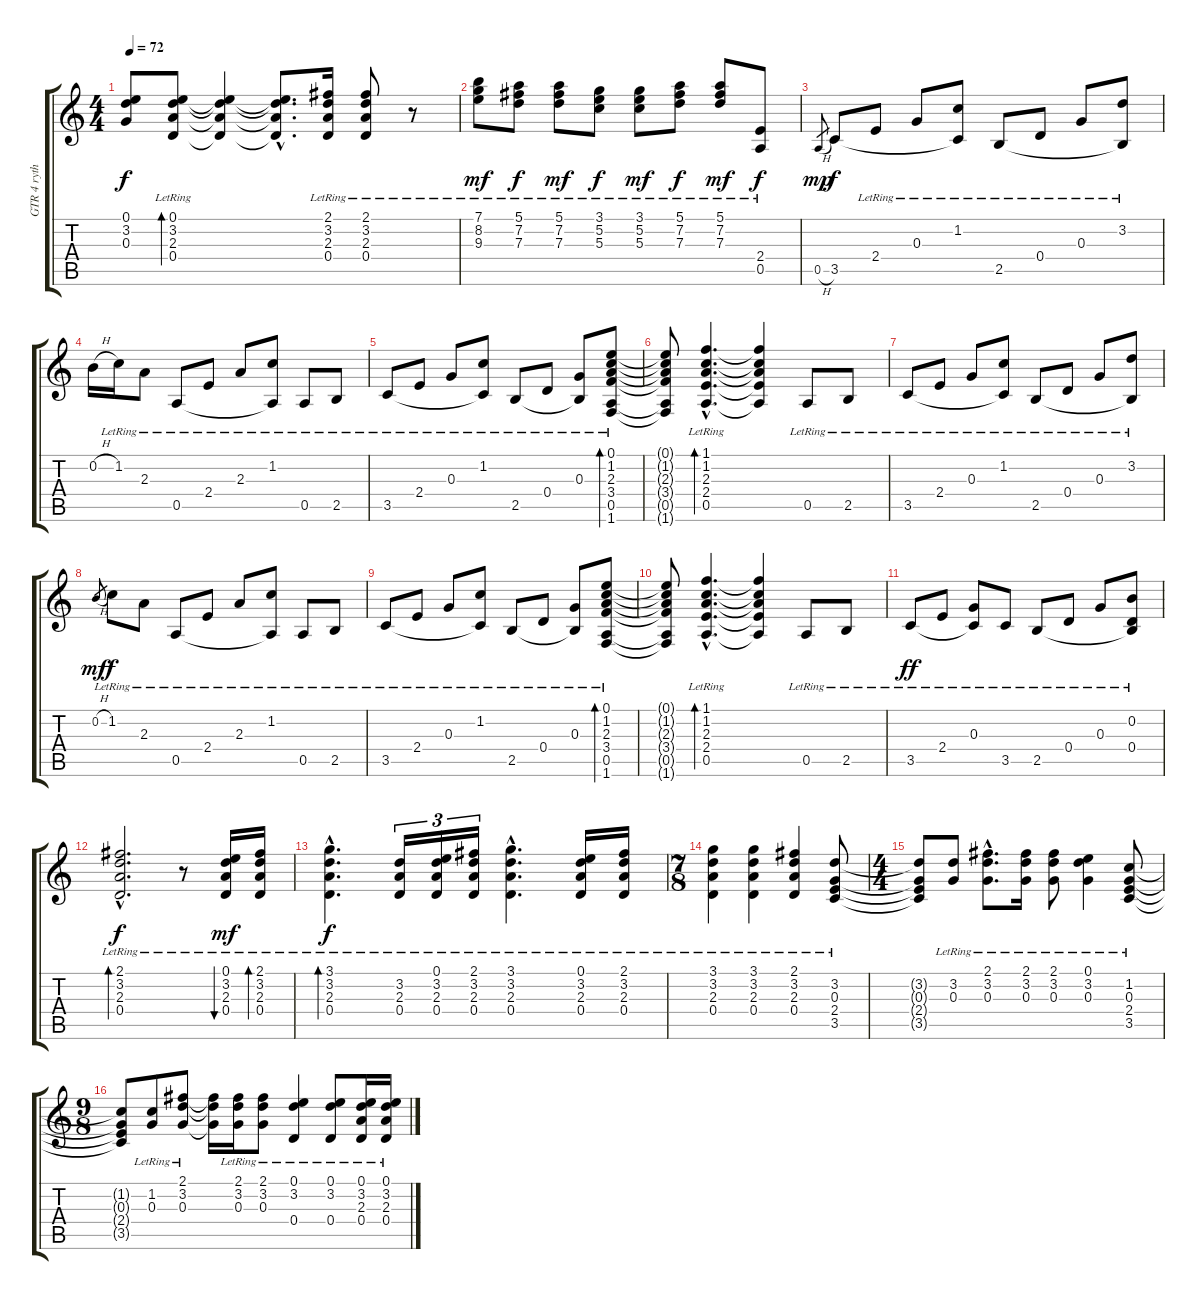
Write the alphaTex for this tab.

\track ("GTR 4 rythm acoust." "GTR 4 ryth") {instrument acousticguitarsteel}
\staff {score tabs}
\tuning (E4 B3 G3 D3 A2 E2) {hide}
\ts (4 4)
\tempo 72
\clef g2
\ks c
(0.1{t} 3.2{t} 0.3{t}).8{dy f} (0.1{lr} 3.2{lr} 2.3{lr} 0.4{lr}).8{bd 60} (0.1{t} 3.2{t} 2.3{t} 0.4{t}).4 (0.1{hac t} 3.2{hac t} 2.3{hac t} 0.4{hac t}).8{d} (2.1{lr} 3.2{lr} 2.3{lr} 0.4{lr}).16 (2.1{lr} 3.2{lr} 2.3{lr} 0.4{lr}).8 r.8 |
(7.1{lr} 8.2{lr} 9.3{lr}).8{dy mf} (5.1{lr} 7.2{lr} 7.3{lr}).8{dy f} (5.1{lr} 7.2{lr} 7.3{lr}).8{dy mf} (3.1{lr} 5.2{lr} 5.3{lr}).8{dy f} (3.1{lr} 5.2{lr} 5.3{lr}).8{dy mf} (5.1{lr} 7.2{lr} 7.3{lr}).8{dy f} (5.1{lr} 7.2{lr} 7.3{lr}).8{dy mf} (2.4{lr} 0.5{lr}).8{dy f} |
0.5{h}.8{gr dy mp} 3.5.8{dy f} 2.4{lr}.8 0.3{lr}.8 (1.2{lr} 3.5{t}).8 2.5{lr}.8 0.4{lr}.8 0.3{lr}.8 (3.2{lr} 2.5{t}).8 |
0.2{h}.16 1.2{lr}.16 2.3{lr}.8 0.5{lr}.8 2.4{lr}.8 2.3{lr}.8 (1.2{lr} 0.5{t}).8 0.5{lr}.8 2.5{lr}.8 |
3.5{lr}.8 2.4{lr}.8 0.3{lr}.8 (1.2{lr} 3.5{t}).8 2.5{lr}.8 0.4{lr}.8 (0.3{lr} 2.5{t}).8 (0.1{lr} 1.2{lr} 2.3{lr} 3.4{lr} 0.5{lr} 1.6{lr}).8{bd 60} |
(0.1{t} 1.2{t} 2.3{t} 3.4{t} 0.5{t} 1.6{t}).8 (1.1{hac lr} 1.2{hac lr} 2.3{hac lr} 2.4{hac lr} 0.5{hac lr}).4{d bd 60} (1.1{t} 1.2{t} 2.3{t} 2.4{t} 0.5{t}).4 0.5{lr}.8 2.5{lr}.8 |
3.5{lr}.8 2.4{lr}.8 0.3{lr}.8 (1.2{lr} 3.5{t}).8 2.5{lr}.8 0.4{lr}.8 0.3{lr}.8 (3.2{lr} 2.5{t}).8 |
0.2{h}.8{gr dy mf} 1.2{lr}.8{dy f} 2.3{lr}.8 0.5{lr}.8 2.4{lr}.8 2.3{lr}.8 (1.2{lr} 0.5{t}).8 0.5{lr}.8 2.5{lr}.8 |
3.5{lr}.8 2.4{lr}.8 0.3{lr}.8 (1.2{lr} 3.5{t}).8 2.5{lr}.8 0.4{lr}.8 (0.3{lr} 2.5{t}).8 (0.1{lr} 1.2{lr} 2.3{lr} 3.4{lr} 0.5{lr} 1.6{lr}).8{bd 60} |
(0.1{t} 1.2{t} 2.3{t} 3.4{t} 0.5{t} 1.6{t}).8 (1.1{hac lr} 1.2{hac lr} 2.3{hac lr} 2.4{hac lr} 0.5{hac lr}).4{d bd 60} (1.1{t} 1.2{t} 2.3{t} 2.4{t} 0.5{t}).4 0.5{lr}.8 2.5{lr}.8 |
3.5{lr}.8{dy ff} 2.4{lr}.8 (0.3{lr} 3.5{t}).8 3.5{lr}.8 2.5{lr}.8 0.4{lr}.8 0.3{lr}.8 (0.2{lr} 0.4{lr} 2.5{t}).8 |
(2.1{hac lr} 3.2{hac lr} 2.3{hac lr} 0.4{hac lr}).2{d bd 120 dy f} r.8 (0.1{lr} 3.2{lr} 2.3{lr} 0.4{lr}).16{bu 120 dy mf} (2.1{lr} 3.2{lr} 2.3{lr} 0.4{lr}).16{bd 120} |
(3.1{hac lr} 3.2{hac lr} 2.3{hac lr} 0.4{hac lr}).4{d bd 120 dy f} (3.2{lr} 2.3{lr} 0.4{lr}).16{tu (3 2)} (0.1{lr} 3.2{lr} 2.3{lr} 0.4{lr}).16{tu (3 2)} (2.1{lr} 3.2{lr} 2.3{lr} 0.4{lr}).16{tu (3 2)} (3.1{hac lr} 3.2{hac lr} 2.3{hac lr} 0.4{hac lr}).4{d} (0.1{lr} 3.2{lr} 2.3{lr} 0.4{lr}).16 (2.1{lr} 3.2{lr} 2.3{lr} 0.4{lr}).16 |
\ts (7 8)
(3.1{lr} 3.2{lr} 2.3{lr} 0.4{lr}).4 (3.1{lr} 3.2{lr} 2.3{lr} 0.4{lr}).4 (2.1{lr} 3.2{lr} 2.3{lr} 0.4{lr}).4 (3.2{lr} 0.3{lr} 2.4{lr} 3.5{lr}).8 |
\ts (4 4)
(3.2{t} 0.3{t} 2.4{t} 3.5{t}).8 (3.2{lr} 0.3{lr}).8 (2.1{hac lr} 3.2{hac lr} 0.3{hac lr}).8{d} (2.1{lr} 3.2{lr} 0.3{lr}).16 (2.1{lr} 3.2{lr} 0.3{lr}).8 (0.1{lr} 3.2{lr} 0.3{lr}).4 (1.2{lr} 0.3{lr} 2.4{lr} 3.5{lr}).8 |
\ts (9 8)
(1.2{t} 0.3{t} 2.4{t} 3.5{t}).8 (1.2{lr} 0.3{lr}).8 (2.1{lr} 3.2{lr} 0.3{lr}).8 (2.1{t} 3.2{t} 0.3{t}).16 (2.1{lr} 3.2{lr} 0.3{lr}).16 (2.1{lr} 3.2{lr} 0.3{lr}).8 (0.1{lr} 3.2{lr} 0.4{lr}).4 (0.1{lr} 3.2{lr} 0.4{lr}).8 (0.1{lr} 3.2{lr} 2.3{lr} 0.4{lr}).16 (0.1{lr} 3.2{lr} 2.3{lr} 0.4{lr}).16
